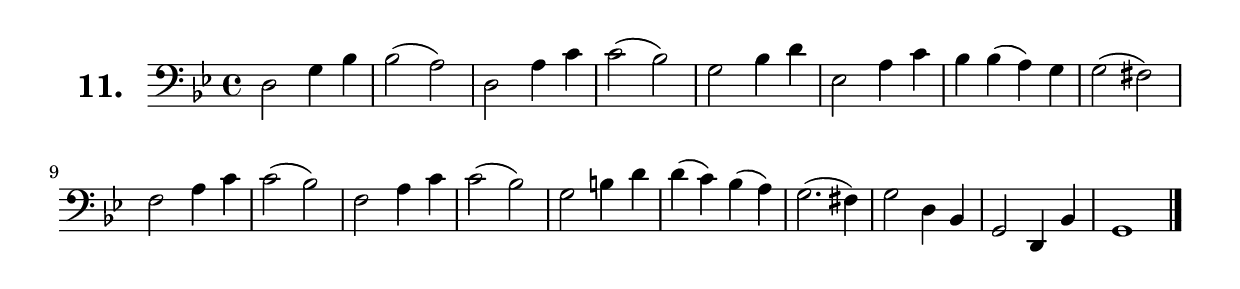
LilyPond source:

\version "2.18.2"

\score {
  \new StaffGroup = "" \with {
        instrumentName = \markup { \bold \huge { \larger "11." }}
      }
  <<
    \new Staff = "celloI"  \with { midiInstrument = #"cello" }
    \relative c {
      \clef bass
      \key g \minor
      \time 4/4

      d2 g4 bes     | %01
      bes2( a)      | %02
      d, a'4 c      | %03
      c2( bes)      | %04
      g bes4 d      | %05
      es,2 a4 c     | %06
      bes bes( a) g | %07
      g2( fis)      | %08
      f a4 c        | %09
      c2( bes)      | %10
      f a4 c        | %11
      c2( bes)      | %12
      g2 b4 d       | %13
      d( c) bes( a) | %14
      g2.( fis4)    | %15
      g2 d4 bes     | %16
      g2 d4 bes'    | %17
      g1 \bar "|."  | %18

    }
  >>
  \layout {}
  \midi {}
  \header {
    composer = "Sebastian Lee"
    %opus = "Op.30"
  }
}
